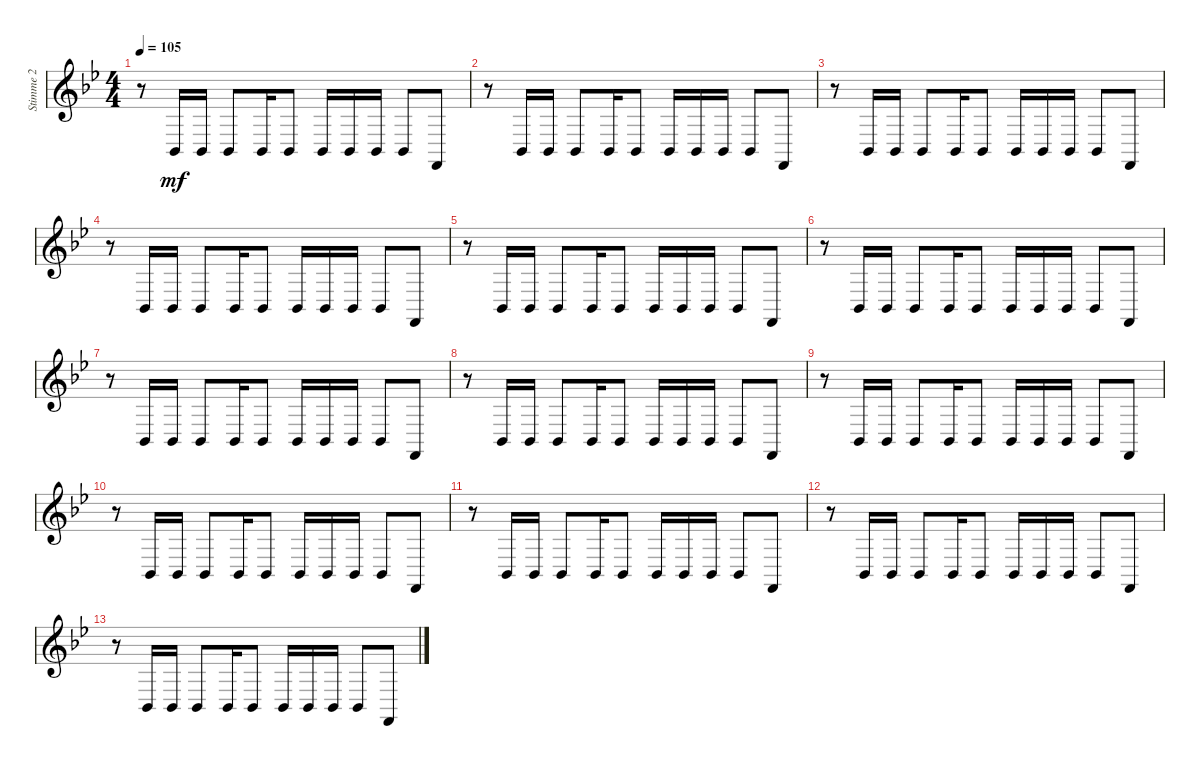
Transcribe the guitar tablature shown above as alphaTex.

\track ("Stimme 2" "Stimme 2") {instrument acousticgrandpiano}
\staff {score}
\tuning (E4 B3 G3 D3 A2 E2) {hide}
\ts (4 4)
\tempo 105
\clef g2
\ks bb
r.8{dy mf} 1.5.16 1.5.16 1.5.8 1.5.16 1.5.8 1.5.16 1.5.16 1.5.16 1.5.8 1.6.8 |
r.8 1.5.16 1.5.16 1.5.8 1.5.16 1.5.8 1.5.16 1.5.16 1.5.16 1.5.8 1.6.8 |
r.8 1.5.16 1.5.16 1.5.8 1.5.16 1.5.8 1.5.16 1.5.16 1.5.16 1.5.8 1.6.8 |
r.8 1.5.16 1.5.16 1.5.8 1.5.16 1.5.8 1.5.16 1.5.16 1.5.16 1.5.8 1.6.8 |
r.8 1.5.16 1.5.16 1.5.8 1.5.16 1.5.8 1.5.16 1.5.16 1.5.16 1.5.8 1.6.8 |
r.8 1.5.16 1.5.16 1.5.8 1.5.16 1.5.8 1.5.16 1.5.16 1.5.16 1.5.8 1.6.8 |
r.8 1.5.16 1.5.16 1.5.8 1.5.16 1.5.8 1.5.16 1.5.16 1.5.16 1.5.8 1.6.8 |
r.8 1.5.16 1.5.16 1.5.8 1.5.16 1.5.8 1.5.16 1.5.16 1.5.16 1.5.8 1.6.8 |
r.8 1.5.16 1.5.16 1.5.8 1.5.16 1.5.8 1.5.16 1.5.16 1.5.16 1.5.8 1.6.8 |
r.8 1.5.16 1.5.16 1.5.8 1.5.16 1.5.8 1.5.16 1.5.16 1.5.16 1.5.8 1.6.8 |
r.8 1.5.16 1.5.16 1.5.8 1.5.16 1.5.8 1.5.16 1.5.16 1.5.16 1.5.8 1.6.8 |
r.8 1.5.16 1.5.16 1.5.8 1.5.16 1.5.8 1.5.16 1.5.16 1.5.16 1.5.8 1.6.8 |
r.8 1.5.16 1.5.16 1.5.8 1.5.16 1.5.8 1.5.16 1.5.16 1.5.16 1.5.8 1.6.8
